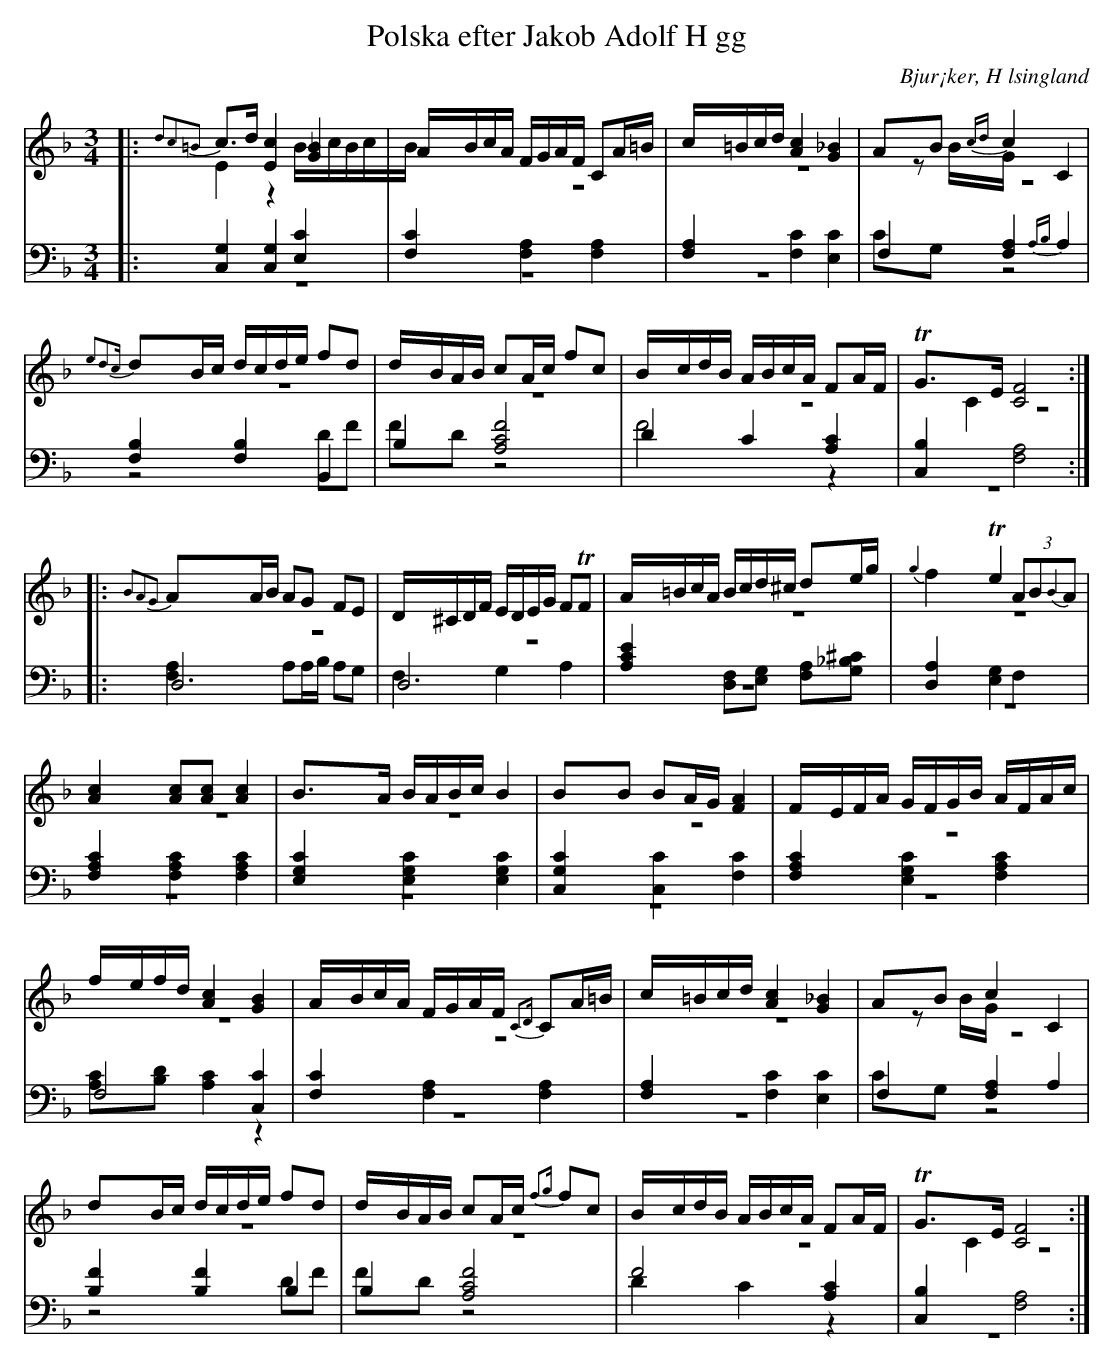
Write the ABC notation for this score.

X:1
T: Polska efter Jakob Adolf H gg
O: Bjur¡ker, H lsingland
M: 3/4
L: 1/16
K: F
V:1
V:2 merge
V:3
V:4 merge
V:1
|: {d2c2=B2}c2>d2 [E4c4] [G4_B4]|ABcA FGAF C2A=B|c=Bcd [A4c4] [G4_B4]|A2B2 {cd}c4 C4 |
{e2d2c}d2Bc dcde f2d2|dBAB c2Ac f2c2|BcdB ABcA F2AF|TG2>E2 [C8F8]:|
|:{B2A2G2}A2AB A2G2 F2E2|D^CDF EDEG F2TF2|A=BcA Bcd^c d2eg|{g2}f4 Te4 (3A2B2{B2}A2 |
[A4c4] [A2c2][A2c2] [A4c4]|B2>A2 BABc B4|B2B2 B2AG [F4A4]|FEFA GFGB AFAc|
fefd [A4c4] [G4B4]|ABcA FGAF {C2D}C2A=B|c=Bcd [A4c4] [G4_B4]|A2B2 c4 C4 |
d2Bc dcde f2d2|dBAB c2Ac {f2g}f2c2|BcdB ABcA F2AF|TG2>E2 [C8F8]:|
V:2
|:E4 z4 B4/5c4/5B4/5c4/5B4/5|z12|z12|z2BG z8 |
z12|z12|z12|C4 z8:|
|:z12|z12|z12|z12 |
z12|z12|z12|z12|
z12|z12|z12|z2BG z8 |
z12|z12|z12|C4 z8:|
V:3 clef=bass
|: [C,4G,4] [C,4G,4] [E,4C4]|[F,4C4] [F,4A,4] [F,4A,4]|[F,4A,4] [F,4C4] [E,4C4]| F,4 [F,4A,4] {A,B,}A,4|
[B,4F,4] [B,4F,4] B,,4|B,4 [A,8C8F8]|D4 C4 [A,4C4]|[C,4B,4] [F,8A,8]:|
|:D,12|D,12|[A,4C4E4] [D,2F,2][E,2G,2] [F,2A,2][^C2G,2_B,2]|
[D,4A,4] [E,4G,4] F,4|[F,4A,4C4] [F,4A,4C4] [F,4A,4C4]|[E,4G,4C4] [E,4G,4C4] [E,4G,4C4]|[C,4G,4C4] [C,4C4] [F,4C4]|
[F,4A,4C4] [E,4G,4C4] [F,4A,4C4]|F,8 [C,4C4]|[F,4C4] [F,4A,4] [F,4A,4]|[F,4A,4] [F,4C4] [E,4C4]|
F,4 [F,4A,4] A,4|[B,4F4] [B,4F4] B,4|B,4 [A,8C8F8]|F8  [A,4C4]|[C,4B,4] [F,8A,8]:|
V:4 clef=bass
|:z12|z12|z12|C2G,2 z8 |
z8 D2F2|F2D2 z8|F8 z4|z12:|
|:[F,4A,4] A,2A,B, A,2G,2|F,4 G,4 A,4|z12|z12 |
z12|z12|z12|z12|
[A,2C2][B,2D2] [A,4C4] z4|z12|z12|C2G,2 z8 |
z8 D2F2|F2D2 z8|D4 C4 z4|z12:|
